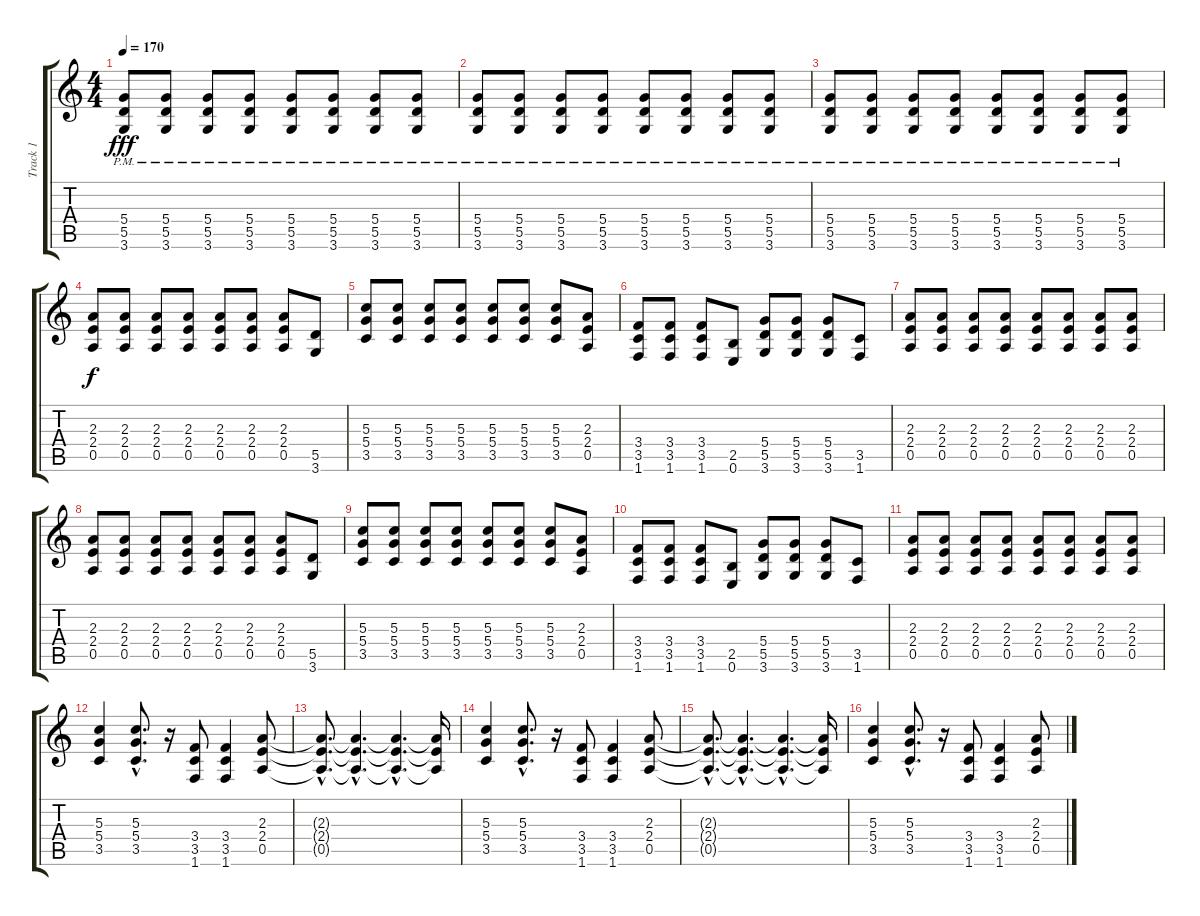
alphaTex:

\track ("Track 1" "Track 1") {instrument distortionguitar}
\staff {score tabs}
\tuning (E4 B3 G3 D3 A2 E2) {hide}
\ts (4 4)
\tempo 170
\clef g2
\ks c
(5.4{pm} 5.5{pm} 3.6{pm}).8{dy fff} (5.4{pm} 5.5{pm} 3.6{pm}).8 (5.4{pm} 5.5{pm} 3.6{pm}).8 (5.4{pm} 5.5{pm} 3.6{pm}).8 (5.4{pm} 5.5{pm} 3.6{pm}).8 (5.4{pm} 5.5{pm} 3.6{pm}).8 (5.4{pm} 5.5{pm} 3.6{pm}).8 (5.4{pm} 5.5{pm} 3.6{pm}).8 |
(5.4{pm} 5.5{pm} 3.6{pm}).8 (5.4{pm} 5.5{pm} 3.6{pm}).8 (5.4{pm} 5.5{pm} 3.6{pm}).8 (5.4{pm} 5.5{pm} 3.6{pm}).8 (5.4{pm} 5.5{pm} 3.6{pm}).8 (5.4{pm} 5.5{pm} 3.6{pm}).8 (5.4{pm} 5.5{pm} 3.6{pm}).8 (5.4{pm} 5.5{pm} 3.6{pm}).8 |
(5.4{pm} 5.5{pm} 3.6{pm}).8 (5.4{pm} 5.5{pm} 3.6{pm}).8 (5.4{pm} 5.5{pm} 3.6{pm}).8 (5.4{pm} 5.5{pm} 3.6{pm}).8 (5.4{pm} 5.5{pm} 3.6{pm}).8 (5.4{pm} 5.5{pm} 3.6{pm}).8 (5.4{pm} 5.5{pm} 3.6{pm}).8 (5.4{pm} 5.5{pm} 3.6{pm}).8 |
(2.3 2.4 0.5).8{dy f} (2.3 2.4 0.5).8 (2.3 2.4 0.5).8 (2.3 2.4 0.5).8 (2.3 2.4 0.5).8 (2.3 2.4 0.5).8 (2.3 2.4 0.5).8 (5.5 3.6).8 |
(5.3 5.4 3.5).8 (5.3 5.4 3.5).8 (5.3 5.4 3.5).8 (5.3 5.4 3.5).8 (5.3 5.4 3.5).8 (5.3 5.4 3.5).8 (5.3 5.4 3.5).8 (2.3 2.4 0.5).8 |
(3.4 3.5 1.6).8 (3.4 3.5 1.6).8 (3.4 3.5 1.6).8 (2.5 0.6).8 (5.4 5.5 3.6).8 (5.4 5.5 3.6).8 (5.4 5.5 3.6).8 (3.5 1.6).8 |
(2.3 2.4 0.5).8 (2.3 2.4 0.5).8 (2.3 2.4 0.5).8 (2.3 2.4 0.5).8 (2.3 2.4 0.5).8 (2.3 2.4 0.5).8 (2.3 2.4 0.5).8 (2.3 2.4 0.5).8 |
(2.3 2.4 0.5).8 (2.3 2.4 0.5).8 (2.3 2.4 0.5).8 (2.3 2.4 0.5).8 (2.3 2.4 0.5).8 (2.3 2.4 0.5).8 (2.3 2.4 0.5).8 (5.5 3.6).8 |
(5.3 5.4 3.5).8 (5.3 5.4 3.5).8 (5.3 5.4 3.5).8 (5.3 5.4 3.5).8 (5.3 5.4 3.5).8 (5.3 5.4 3.5).8 (5.3 5.4 3.5).8 (2.3 2.4 0.5).8 |
(3.4 3.5 1.6).8 (3.4 3.5 1.6).8 (3.4 3.5 1.6).8 (2.5 0.6).8 (5.4 5.5 3.6).8 (5.4 5.5 3.6).8 (5.4 5.5 3.6).8 (3.5 1.6).8 |
(2.3 2.4 0.5).8 (2.3 2.4 0.5).8 (2.3 2.4 0.5).8 (2.3 2.4 0.5).8 (2.3 2.4 0.5).8 (2.3 2.4 0.5).8 (2.3 2.4 0.5).8 (2.3 2.4 0.5).8 |
(5.3 5.4 3.5).4 (5.3{hac} 5.4{hac} 3.5{hac}).8{d} r.16 (3.4 3.5 1.6).8 (3.4 3.5 1.6).4 (2.3 2.4 0.5).8 |
(2.3{hac t} 2.4{hac t} 0.5{hac t}).8{d} (2.3{hac t} 2.4{hac t} 0.5{hac t}).4{d} (2.3{hac t} 2.4{hac t} 0.5{hac t}).4{d} (2.3{t} 2.4{t} 0.5{t}).16 |
(5.3 5.4 3.5).4 (5.3{hac} 5.4{hac} 3.5{hac}).8{d} r.16 (3.4 3.5 1.6).8 (3.4 3.5 1.6).4 (2.3 2.4 0.5).8 |
(2.3{hac t} 2.4{hac t} 0.5{hac t}).8{d} (2.3{hac t} 2.4{hac t} 0.5{hac t}).4{d} (2.3{hac t} 2.4{hac t} 0.5{hac t}).4{d} (2.3{t} 2.4{t} 0.5{t}).16 |
(5.3 5.4 3.5).4 (5.3{hac} 5.4{hac} 3.5{hac}).8{d} r.16 (3.4 3.5 1.6).8 (3.4 3.5 1.6).4 (2.3 2.4 0.5).8
